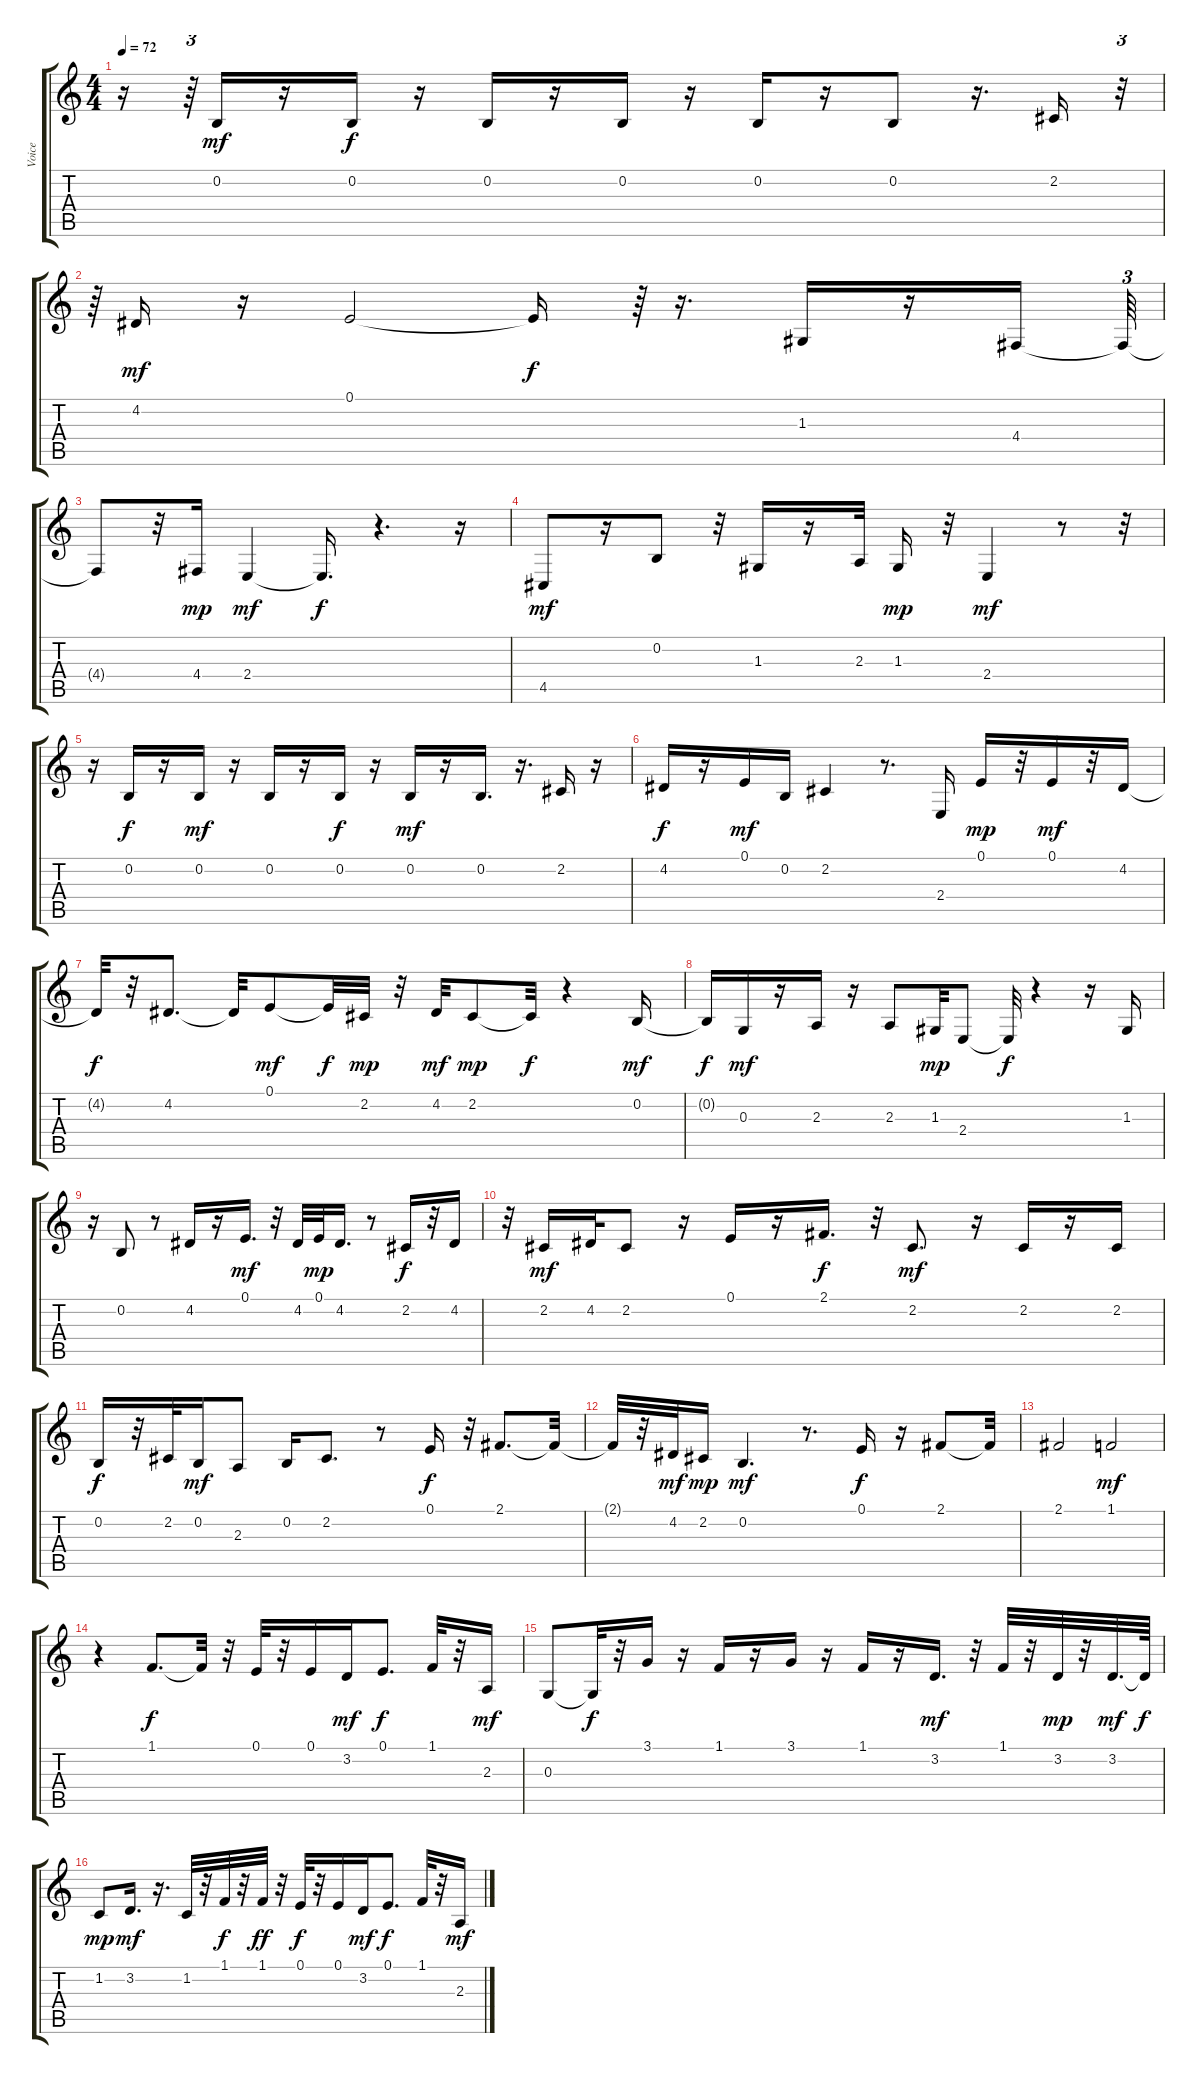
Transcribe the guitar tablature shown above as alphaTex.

\track ("Voice" "Voice") {instrument tuba}
\staff {score tabs}
\tuning (E4 B3 G3 D3 A2 E2) {hide}
\ts (4 4)
\tempo 72
\clef g2
\ks c
r.16{dy mf} r.64{tu (3 2)} 0.2.16 r.16 0.2.16{dy f} r.16 0.2.16 r.16 0.2.16 r.16 0.2.16 r.16 0.2.8 r.16{d} 2.2.16 r.32{tu (3 2)} |
r.64{tu (3 2)} 4.2.16{dy mf} r.16 0.1.2 0.1{t}.16{dy f} r.64{tu (3 2)} r.16{d} 1.3.16 r.16 4.4.16 4.4{t}.64{tu (3 2)} |
4.4{t}.8 r.32 4.4.16{dy mp} 2.4.4{dy mf} 2.4{t}.16{d dy f} r.4{d} r.16 |
4.5.8{dy mf} r.16 0.2.8 r.32 1.3.16 r.16 2.3.32 1.3.16{dy mp} r.32 2.4.4{dy mf} r.8 r.32 |
r.16 0.2.16{dy f} r.16 0.2.16{dy mf} r.16 0.2.16 r.16 0.2.16{dy f} r.16 0.2.16{dy mf} r.16 0.2.16{d} r.16{d} 2.2.16 r.16 |
4.2.16{dy f} r.16 0.1.16{dy mf} 0.2.16 2.2.4 r.8{d} 2.4.16 0.1.16{dy mp} r.32 0.1.16{dy mf} r.32 4.2.16 |
4.2{t}.32{dy f} r.32 4.2.8{d} 4.2{t}.32 0.1.8{dy mf} 0.1{t}.32{dy f} 2.2.32{dy mp} r.32 4.2.32{dy mf} 2.2.8{dy mp} 2.2{t}.32{dy f} r.4 0.2.16{dy mf} |
0.2{t}.16{dy f} 0.3.16{dy mf} r.16 2.3.16 r.16 2.3.8 1.3.32{dy mp} 2.4.8 2.4{t}.32{dy f} r.4 r.16 1.3.16 |
r.16 0.2.8 r.8 4.2.16 r.16 0.1.16{d dy mf} r.32 4.2.32 0.1.32{dy mp} 4.2.16{d} r.8 2.2.16{dy f} r.32 4.2.16 |
r.32 2.2.16{dy mf} 4.2.32 2.2.8 r.16 0.1.16 r.16 2.1.16{d dy f} r.32 2.2.8{d dy mf} r.16 2.2.16 r.16 2.2.16 |
0.2.16{dy f} r.32 2.2.32 0.2.16{dy mf} 2.3.8 0.2.16 2.2.8{d} r.8 0.1.16{dy f} r.32 2.1.8{d} 2.1{t}.32 |
2.1{t}.32 r.32 4.2.32{dy mf} 2.2.16{dy mp} 0.2.4{d dy mf} r.8{d} 0.1.16{dy f} r.16 2.1.8 2.1{t}.32 |
2.1.2 1.1.2{dy mf} |
r.4 1.1.8{d dy f} 1.1{t}.32 r.32 0.1.32 r.32 0.1.16 3.2.16{dy mf} 0.1.8{d dy f} 1.1.32 r.32 2.3.16{dy mf} |
0.3.8 0.3{t}.32{dy f} r.32 3.1.16 r.16 1.1.16 r.16 3.1.16 r.16 1.1.16 r.16 3.2.16{d dy mf} r.32 1.1.32 r.32 3.2.32{dy mp} r.32 3.2.32{d dy mf} 3.2{t}.64{dy f} |
1.2.8{dy mp} 3.2.16{d dy mf} r.16{d} 1.2.32 r.32 1.1.32{dy f} r.32 1.1.32{dy ff} r.32 0.1.32{dy f} r.32 0.1.16 3.2.16{dy mf} 0.1.8{d dy f} 1.1.32 r.32 2.3.16{dy mf}
